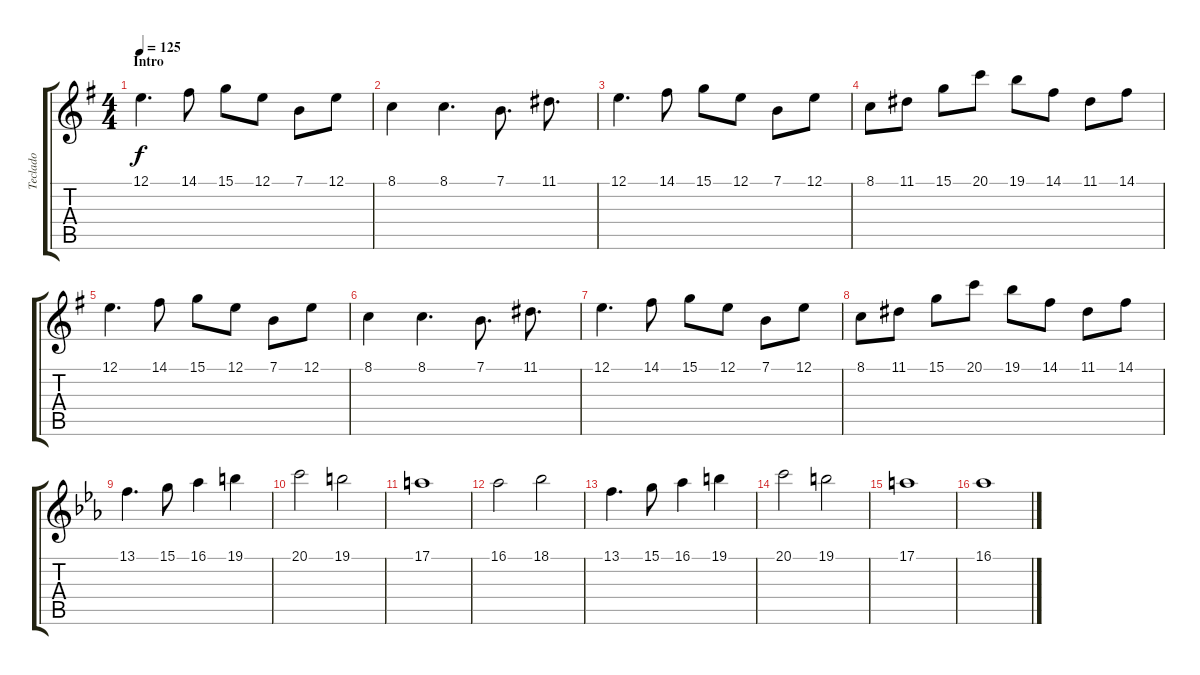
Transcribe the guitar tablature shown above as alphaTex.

\track ("Teclado" "Teclado") {instrument stringensemble1}
\staff {score tabs}
\tuning (E4 B3 G3 D3 A2 E2) {hide}
\ts (4 4)
\section ("" "Intro")
\tempo 125
\clef g2
\ks g
12.1.4{d dy f instrument stringensemble1} 14.1.8 15.1.8 12.1.8 7.1.8 12.1.8 |
8.1.4 8.1.4{d} 7.1.8{d} 11.1.8{d} |
12.1.4{d} 14.1.8 15.1.8 12.1.8 7.1.8 12.1.8 |
8.1.8 11.1.8 15.1.8 20.1.8 19.1.8 14.1.8 11.1.8 14.1.8 |
12.1.4{d} 14.1.8 15.1.8 12.1.8 7.1.8 12.1.8 |
8.1.4 8.1.4{d} 7.1.8{d} 11.1.8{d} |
12.1.4{d} 14.1.8 15.1.8 12.1.8 7.1.8 12.1.8 |
8.1.8 11.1.8 15.1.8 20.1.8 19.1.8 14.1.8 11.1.8 14.1.8 |
\ks eb
13.1.4{d instrument violin} 15.1.8 16.1.4 19.1.4 |
20.1.2 19.1.2 |
17.1.1 |
16.1.2 18.1.2 |
13.1.4{d} 15.1.8 16.1.4 19.1.4 |
20.1.2 19.1.2 |
17.1.1 |
16.1.1
